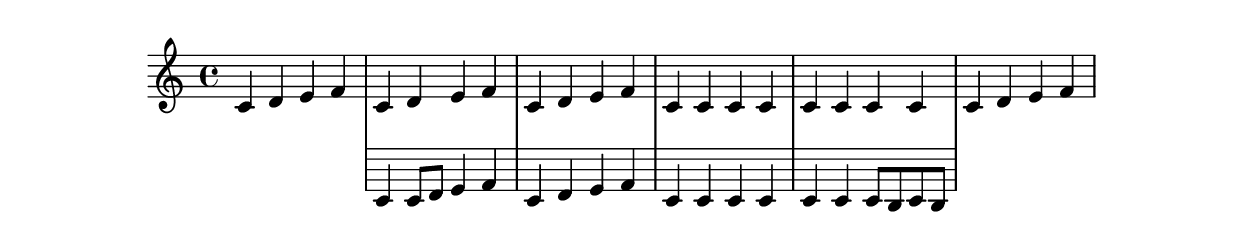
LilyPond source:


\version "2.9.16"

\header {

texidoc= "
An additional stave can be typeset in the middle of a score line. 
A new context type is created for the temporary staff to avoid printing 
time and key signatures and clef at the beginning of the extra stave.
"
} 

\score {
   {
    \relative c' {
      \new Staff = One { c4 d e f }
      <<
        {c d e f | c d e f | c c c c | c c c c }
        \new TemporaryStaff = Two { c4 c8 d e4 f | c d e f |
          c c c c | c c c8 b c b |}
      >>
      c4 d e f |
    }
  }
  \layout {
    \context {
      \Score
      \consists Span_bar_engraver
      % Avoid a vertical line at the beginning of the system:
      \remove System_start_delimiter_engraver
      % Incorporate the new context in the hierarchy
      \accepts "TemporaryStaff"
    }
    \context {
      \Staff
      \name "TemporaryStaff"
      \alias "Staff"
      \remove "Clef_engraver"
      \remove "Time_signature_engraver"
      \remove "Key_engraver"
    }
  }
}

